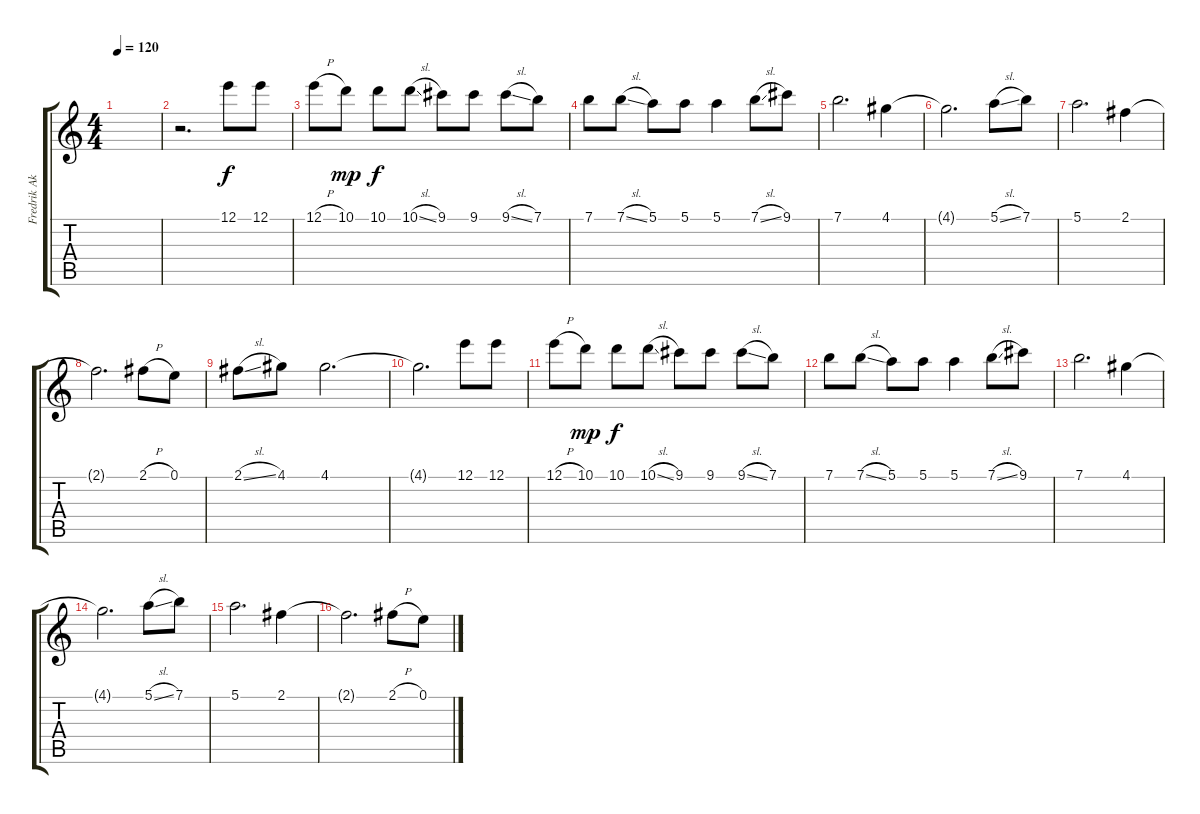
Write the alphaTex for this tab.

\track ("Fredrik Akesson - Acoustic Guitar 2" "Fredrik Ak") {instrument acousticguitarsteel}
\staff {score tabs}
\tuning (E4 B3 G3 D3 A2 E2) {hide}
\ts (4 4)
\tempo 120
\clef g2
\ks c
|
r.2{d} 12.1.8 12.1.8 |
12.1{h}.8 10.1.8{dy mp} 10.1.8{dy f} 10.1{sl}.8 9.1.8 9.1.8 9.1{sl}.8 7.1.8 |
7.1.8 7.1{sl}.8 5.1.8 5.1.8 5.1.4 7.1{sl}.8 9.1.8 |
7.1.2{d} 4.1.4 |
4.1{t}.2{d} 5.1{sl}.8 7.1.8 |
5.1.2{d} 2.1.4 |
2.1{t}.2{d} 2.1{h}.8 0.1.8 |
2.1{sl}.8 4.1.8 4.1.2{d} |
4.1{t}.2{d} 12.1.8 12.1.8 |
12.1{h}.8 10.1.8{dy mp} 10.1.8{dy f} 10.1{sl}.8 9.1.8 9.1.8 9.1{sl}.8 7.1.8 |
7.1.8 7.1{sl}.8 5.1.8 5.1.8 5.1.4 7.1{sl}.8 9.1.8 |
7.1.2{d} 4.1.4 |
4.1{t}.2{d} 5.1{sl}.8 7.1.8 |
5.1.2{d} 2.1.4 |
2.1{t}.2{d} 2.1{h}.8 0.1.8
